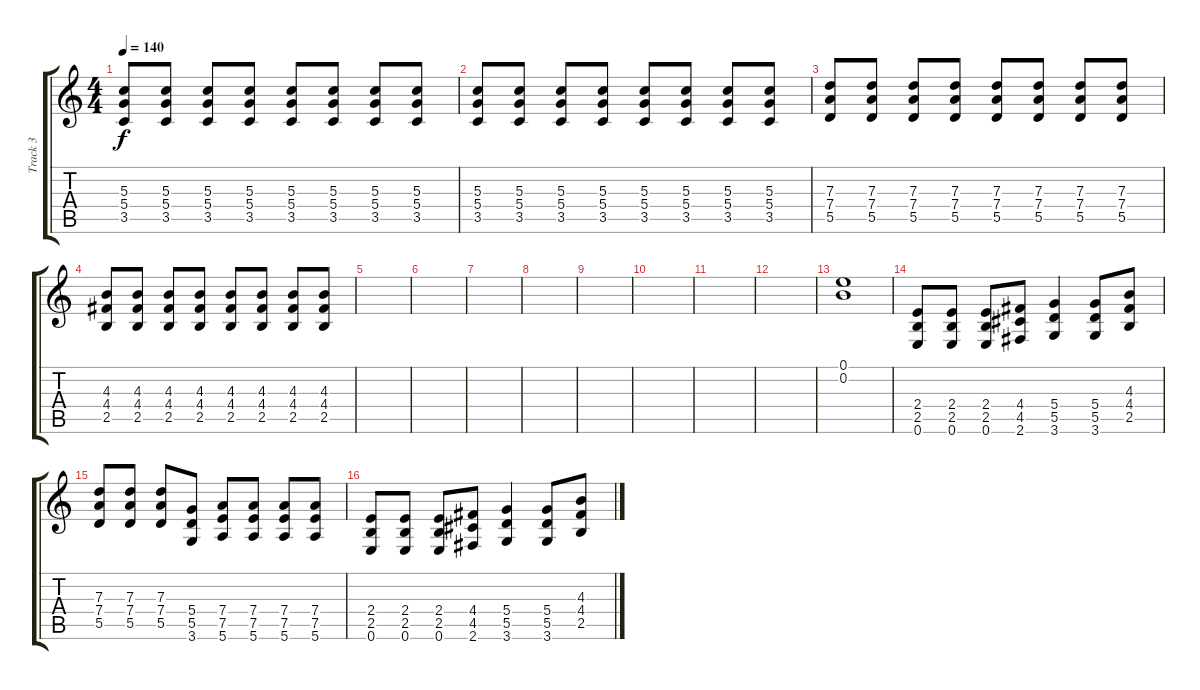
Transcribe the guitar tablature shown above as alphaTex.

\track ("Track 3" "Track 3") {instrument distortionguitar}
\staff {score tabs}
\tuning (E4 B3 G3 D3 A2 E2) {hide}
\ts (4 4)
\tempo 140
\clef g2
\ks c
(5.3 5.4 3.5).8{dy f} (5.3 5.4 3.5).8 (5.3 5.4 3.5).8 (5.3 5.4 3.5).8 (5.3 5.4 3.5).8 (5.3 5.4 3.5).8 (5.3 5.4 3.5).8 (5.3 5.4 3.5).8 |
(5.3 5.4 3.5).8 (5.3 5.4 3.5).8 (5.3 5.4 3.5).8 (5.3 5.4 3.5).8 (5.3 5.4 3.5).8 (5.3 5.4 3.5).8 (5.3 5.4 3.5).8 (5.3 5.4 3.5).8 |
(7.3 7.4 5.5).8 (7.3 7.4 5.5).8 (7.3 7.4 5.5).8 (7.3 7.4 5.5).8 (7.3 7.4 5.5).8 (7.3 7.4 5.5).8 (7.3 7.4 5.5).8 (7.3 7.4 5.5).8 |
(4.3 4.4 2.5).8 (4.3 4.4 2.5).8 (4.3 4.4 2.5).8 (4.3 4.4 2.5).8 (4.3 4.4 2.5).8 (4.3 4.4 2.5).8 (4.3 4.4 2.5).8 (4.3 4.4 2.5).8 |
|
|
|
|
|
|
|
|
(0.1 0.2).1 |
(2.4 2.5 0.6).8 (2.4 2.5 0.6).8 (2.4 2.5 0.6).8 (4.4 4.5 2.6).8 (5.4 5.5 3.6).4 (5.4 5.5 3.6).8 (4.3 4.4 2.5).8 |
(7.3 7.4 5.5).8 (7.3 7.4 5.5).8 (7.3 7.4 5.5).8 (5.4 5.5 3.6).8 (7.4 7.5 5.6).8 (7.4 7.5 5.6).8 (7.4 7.5 5.6).8 (7.4 7.5 5.6).8 |
(2.4 2.5 0.6).8 (2.4 2.5 0.6).8 (2.4 2.5 0.6).8 (4.4 4.5 2.6).8 (5.4 5.5 3.6).4 (5.4 5.5 3.6).8 (4.3 4.4 2.5).8
